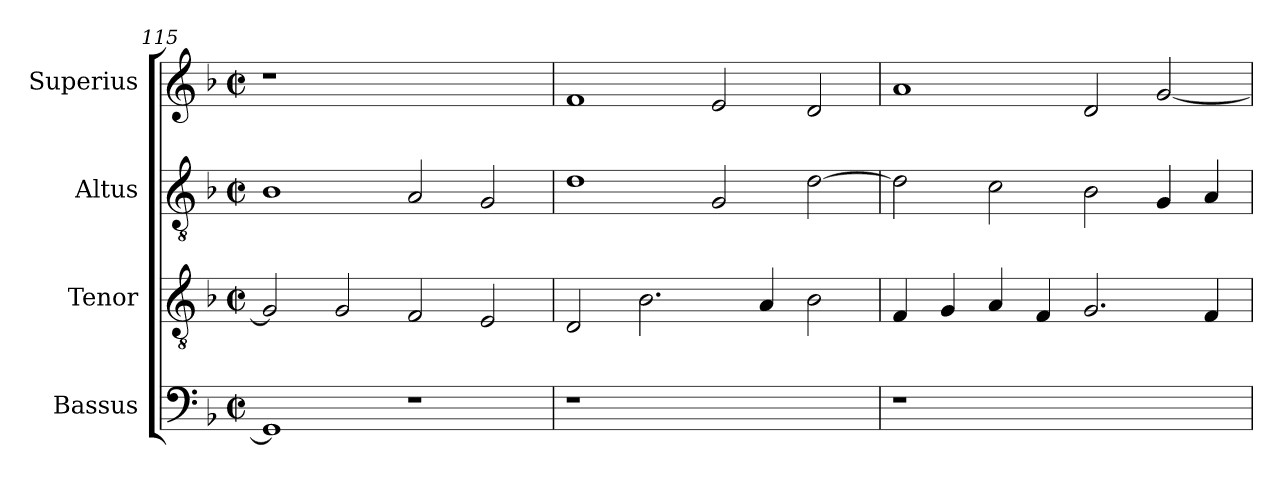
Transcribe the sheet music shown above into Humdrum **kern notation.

**kern	**kern	**kern	**kern
*part4	*part3	*part2	*part1
*staff4	*staff3	*staff2	*staff1
*I"Bassus	*I"Tenor	*I"Altus	*I"Superius
*I'B.	*I'T.	*	*I'S.
*clefF4	*clefGv2	*clefGv2	*clefG2
*	*ITrd7c12	*ITrd7c12	*
*k[b-]	*k[b-]	*k[b-]	*k[b-]
*F:	*F:	*F:	*F:
*M2/2	*M2/2	*M2/2	*M2/2
*met(c|)	*met(c|)	*met(c|)	*met(c|)
=115	=115	=115	=115
!	!	!	!LO:N:vis=1
1GGi]	2GGi/]	1BB-i	1r
.	2GGi/	.	.
1r	2FFi/	2AAi/	1ryy
.	2EEi/	2GGi/	.
=116	=116	=116	=116
!LO:N:vis=1	!	!	!
1r	2DDi/	1Di	1fi
.	2.BB-i\	.	.
1ryy	.	2GGi/	2ei/
.	4AAi/	.	.
.	2BB-i\	[>2Di\	2di/
!!LO:PB:g=z
=117	=117	=117	=117
!LO:N:vis=1	!	!	!
1r	4FFi/	2Di\]	1ai
.	4GGi/	.	.
.	4AAi/	2Ci\	.
.	4FFi/	.	.
1ryy	2.GGi/	2BB-i\	2di/
.	.	4GGi/	[<2gi/
.	4FFi/	4AAi/	.
=	=	=	=
*-	*-	*-	*-
